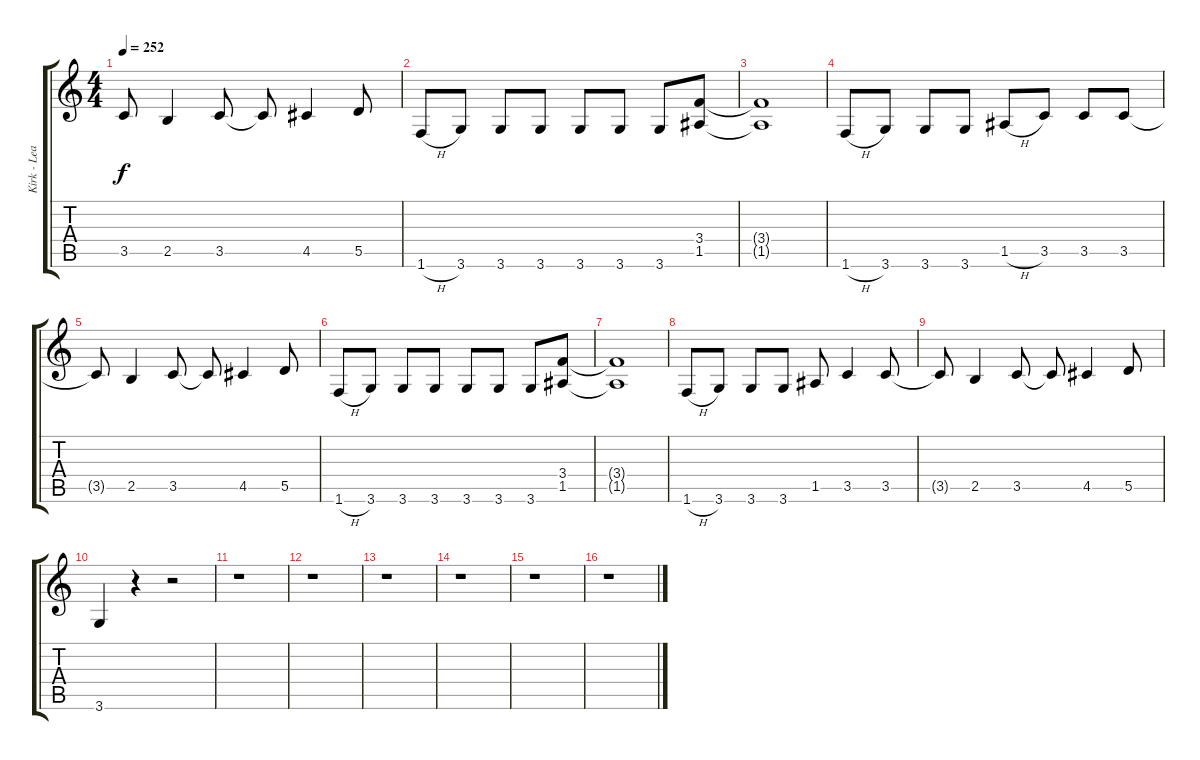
\track ("Kirk - Lead Guitar" "Kirk - Lea") {instrument distortionguitar}
\staff {score tabs}
\tuning (E4 B3 G3 D3 A2 E2) {hide}
\ts (4 4)
\tempo 252
\clef g2
\ks c
3.5{t}.8{dy f} 2.5.4 3.5.8 3.5{t}.8 4.5.4 5.5.8 |
1.6{h}.8 3.6.8 3.6.8 3.6.8 3.6.8 3.6.8 3.6.8 (3.4 1.5).8 |
(3.4{t} 1.5{t}).1 |
1.6{h}.8 3.6.8 3.6.8 3.6.8 1.5{h}.8 3.5.8 3.5.8 3.5.8 |
3.5{t}.8 2.5.4 3.5.8 3.5{t}.8 4.5.4 5.5.8 |
1.6{h}.8 3.6.8 3.6.8 3.6.8 3.6.8 3.6.8 3.6.8 (3.4 1.5).8 |
(3.4{t} 1.5{t}).1 |
1.6{h}.8 3.6.8 3.6.8 3.6.8 1.5.8 3.5.4 3.5.8 |
3.5{t}.8 2.5.4 3.5.8 3.5{t}.8 4.5.4 5.5.8 |
3.6.4 r.4 r.2 |
r.1 |
r.1 |
r.1 |
r.1 |
r.1 |
r.1
